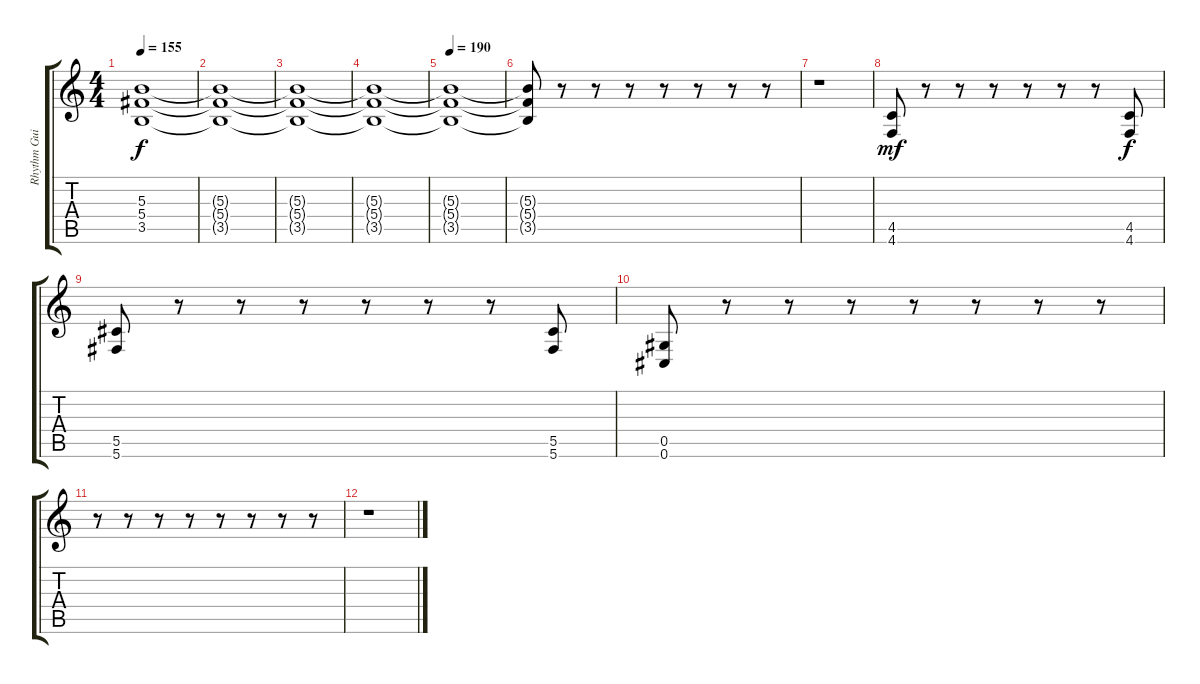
\track ("Rhythm Guitar" "Rhythm Gui") {instrument distortionguitar}
\staff {score tabs}
\tuning (Eb4 Bb3 Gb3 Db3 Ab2 Db2) {hide}
\ts (4 4)
\tempo 155
\clef g2
\ks c
(5.3 5.4 3.5).1{dy f} |
(5.3{t} 5.4{t} 3.5{t}).1 |
(5.3{t} 5.4{t} 3.5{t}).1 |
(5.3{t} 5.4{t} 3.5{t}).1 |
\tempo 190
(5.3{t} 5.4{t} 3.5{t}).1 |
(5.3{t} 5.4{t} 3.5{t}).8 r.8 r.8 r.8 r.8 r.8 r.8 r.8 |
r.1 |
(4.5 4.6).8{dy mf} r.8 r.8 r.8 r.8 r.8 r.8 (4.5 4.6).8{dy f} |
(5.5 5.6).8 r.8 r.8 r.8 r.8 r.8 r.8 (5.5 5.6).8 |
(0.5 0.6).8 r.8 r.8 r.8 r.8 r.8 r.8 r.8 |
r.8 r.8 r.8 r.8 r.8 r.8 r.8 r.8 |
r.1
